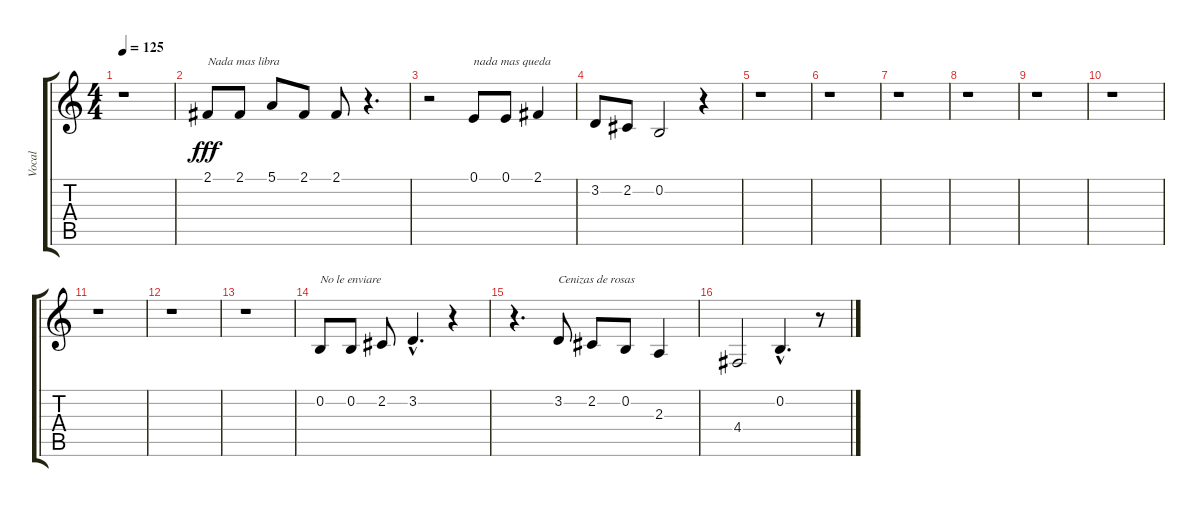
\track ("Vocal" "Vocal") {instrument synthvoice}
\staff {score tabs}
\tuning (E4 B3 G3 D3 A2 E2) {hide}
\ts (4 4)
\tempo 125
\clef g2
\ks c
r.1{dy fff} |
2.1.8{txt "Nada mas libra "} 2.1.8 5.1.8 2.1.8 2.1.8 r.4{d} |
r.2 0.1.8{txt "nada mas queda"} 0.1.8 2.1.4 |
3.2.8 2.2.8 0.2.2 r.4 |
r.1 |
r.1 |
r.1 |
r.1 |
r.1 |
r.1 |
r.1 |
r.1 |
r.1 |
0.2.8{txt "No le enviare"} 0.2.8 2.2.8 3.2{hac}.4{d} r.4 |
r.4{d} 3.2.8{txt "Cenizas de rosas"} 2.2.8 0.2.8 2.3.4 |
4.4.2 0.2{hac}.4{d} r.8
